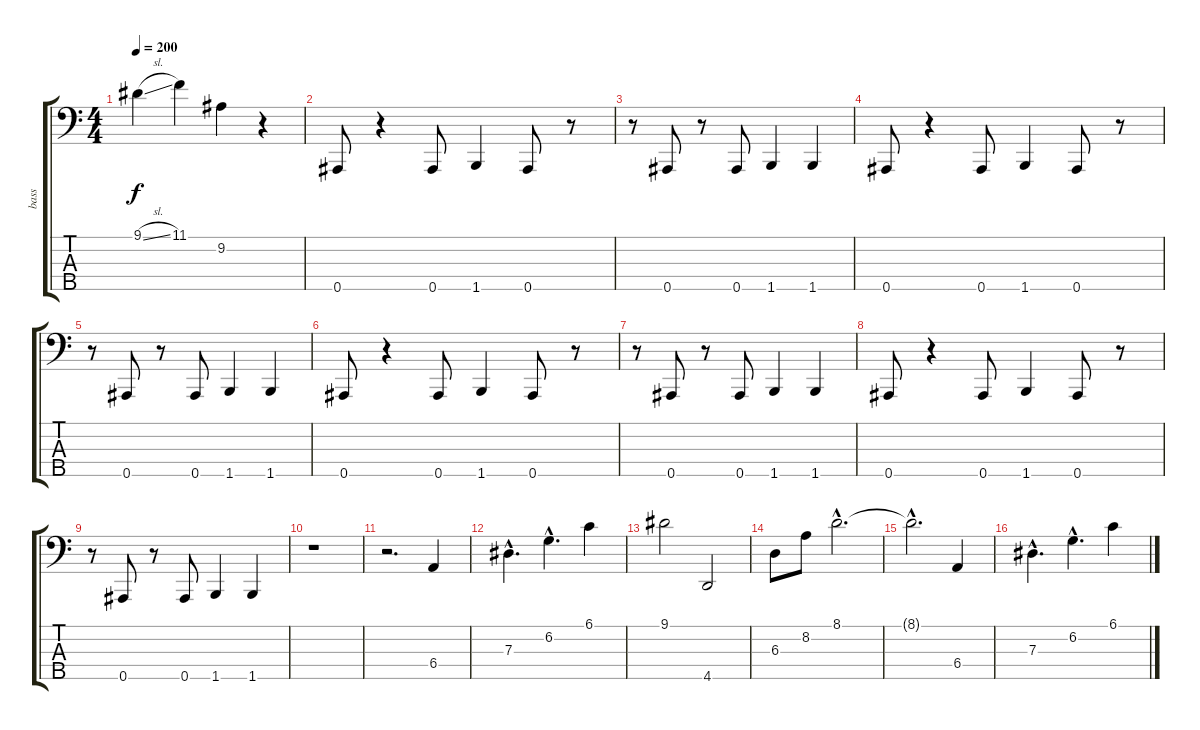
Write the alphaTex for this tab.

\track ("bass" "bass") {instrument electricbassfinger}
\staff {score tabs}
\tuning (Gb2 Db2 Ab1 Eb1 Bb0) {hide}
\ts (4 4)
\tempo 200
\clef f4
\ks c
9.1{sl}.4{dy f} 11.1.4 9.2.4 r.4 |
0.5.8{instrument slapbass1} r.4 0.5.8 1.5.4 0.5.8 r.8 |
r.8 0.5.8 r.8 0.5.8 1.5.4 1.5.4 |
0.5.8 r.4 0.5.8 1.5.4 0.5.8 r.8 |
r.8 0.5.8 r.8 0.5.8 1.5.4 1.5.4 |
0.5.8 r.4 0.5.8 1.5.4 0.5.8 r.8 |
r.8 0.5.8 r.8 0.5.8 1.5.4 1.5.4 |
0.5.8 r.4 0.5.8 1.5.4 0.5.8 r.8 |
r.8 0.5.8 r.8 0.5.8 1.5.4 1.5.4 |
r.1{instrument electricbassfinger} |
r.2{d} 6.4.4 |
7.3{hac}.4{d} 6.2{hac}.4{d} 6.1.4 |
9.1.2 4.5.2 |
6.3.8 8.2.8 8.1{hac}.2{d} |
8.1{hac t}.2{d} 6.4.4 |
7.3{hac}.4{d} 6.2{hac}.4{d} 6.1.4
